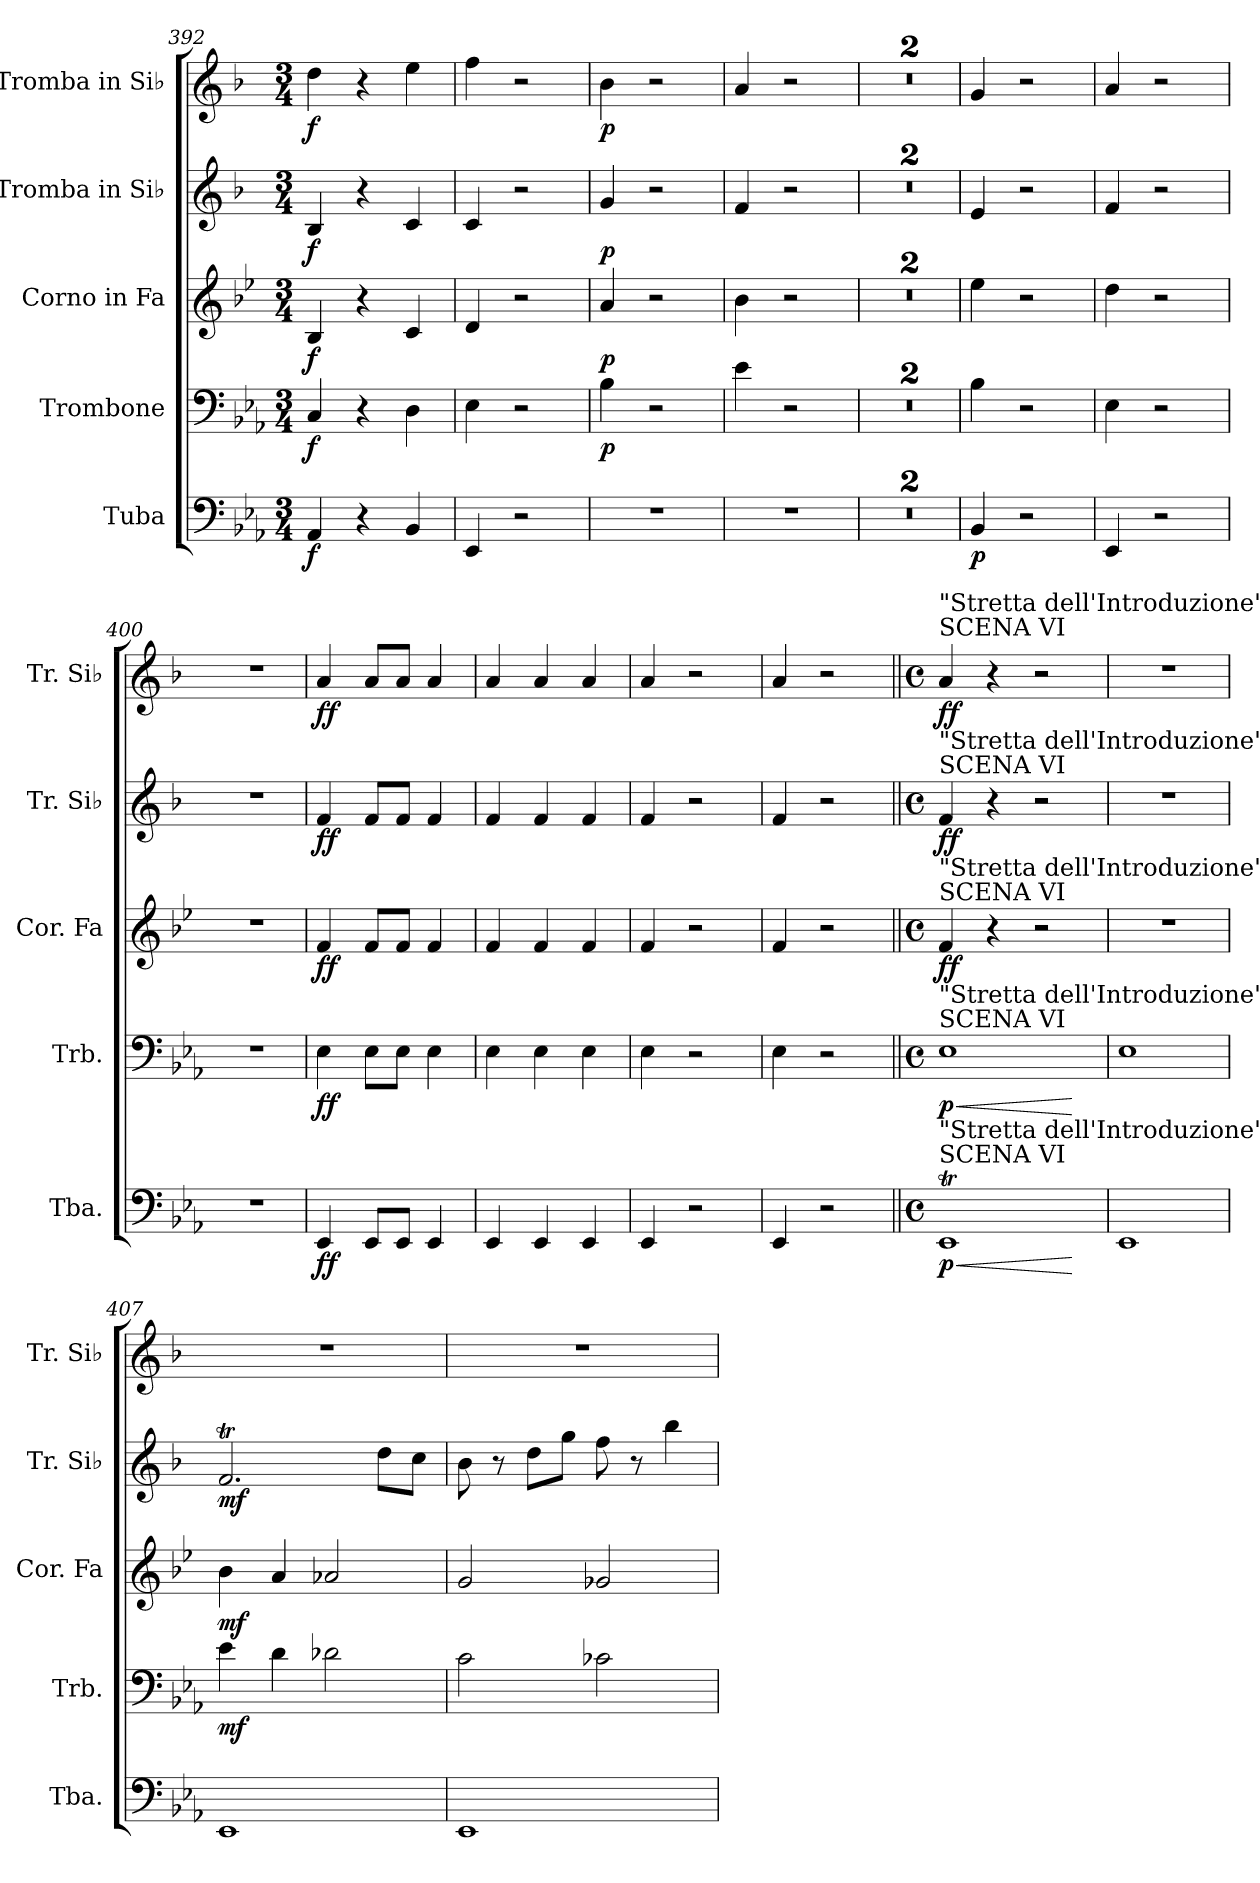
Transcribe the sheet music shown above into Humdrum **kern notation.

**kern	**dynam	**kern	**dynam	**kern	**dynam	**kern	**dynam	**kern	**dynam
*part5	*part5	*part4	*part4	*part3	*part3	*part2	*part2	*part1	*part1
*staff5	*staff5	*staff4	*staff4	*staff3	*staff3	*staff2	*staff2	*staff1	*staff1
*I"Tuba	*	*I"Trombone	*	*I"Corno in Fa	*	*I"Tromba in Si♭	*	*I"Tromba in Si♭	*
*I'Tba.	*	*I'Trb.	*	*I'Cor. Fa	*	*I'Tr. Si♭	*	*I'Tr. Si♭	*
*clefF4	*	*clefF4	*	*clefG2	*	*clefG2	*	*clefG2	*
*	*	*	*	*ITrd4c7	*	*ITrd1c2	*	*ITrd1c2	*
*k[b-e-a-]	*	*k[b-e-a-]	*	*k[b-e-a-]	*	*k[b-e-a-]	*	*k[b-e-a-]	*
*M3/4	*	*M3/4	*	*M3/4	*	*M3/4	*	*M3/4	*
=392	=392	=392	=392	=392	=392	=392	=392	=392	=392
!	!LO:DY:b	!	!LO:DY:b	!	!LO:DY:b	!	!LO:DY:b	!	!LO:DY:b
4AA-/	f	4C/	f	4E-/	f	4A-/	f	4cc\	f
4r	.	4r	.	4r	.	4r	.	4r	.
4BB-/	.	4D\	.	4F/	.	4B-/	.	4dd\	.
=393	=393	=393	=393	=393	=393	=393	=393	=393	=393
4EE-/	.	4E-\	.	4G/	.	4B-/	.	4ee-\	.
2r	.	2r	.	2r	.	2r	.	2r	.
!!LO:PB:g=z
=394	=394	=394	=394	=394	=394	=394	=394	=394	=394
!	!	!	!LO:DY:b	!	!LO:DY:b	!	!LO:DY:b	!	!LO:DY:b
2.r	.	4B-\	p	4d/	p	4f/	p	4a-\	p
.	.	2r	.	2r	.	2r	.	2r	.
=395	=395	=395	=395	=395	=395	=395	=395	=395	=395
2.r	.	4e-\	.	4e-\	.	4e-/	.	4g/	.
.	.	2r	.	2r	.	2r	.	2r	.
=396	=396	=396	=396	=396	=396	=396	=396	=396	=396
2.r	.	2.r	.	2.r	.	2.r	.	2.r	.
=397	=397	=397	=397	=397	=397	=397	=397	=397	=397
2.r	.	2.r	.	2.r	.	2.r	.	2.r	.
=398	=398	=398	=398	=398	=398	=398	=398	=398	=398
!	!LO:DY:b	!	!	!	!	!	!	!	!
4BB-/	p	4B-\	.	4a-\	.	4d/	.	4f/	.
2r	.	2r	.	2r	.	2r	.	2r	.
=399	=399	=399	=399	=399	=399	=399	=399	=399	=399
4EE-/	.	4E-\	.	4g\	.	4e-/	.	4g/	.
2r	.	2r	.	2r	.	2r	.	2r	.
=400	=400	=400	=400	=400	=400	=400	=400	=400	=400
2.r	.	2.r	.	2.r	.	2.r	.	2.r	.
=401	=401	=401	=401	=401	=401	=401	=401	=401	=401
!	!LO:DY:b	!	!LO:DY:b	!	!LO:DY:b	!	!LO:DY:b	!	!LO:DY:b
4EE-/	ff	4E-\	ff	4B-/	ff	4e-/	ff	4g/	ff
8EE-/L	.	8E-\L	.	8B-/L	.	8e-/L	.	8g/L	.
8EE-/J	.	8E-\J	.	8B-/J	.	8e-/J	.	8g/J	.
4EE-/	.	4E-\	.	4B-/	.	4e-/	.	4g/	.
=402	=402	=402	=402	=402	=402	=402	=402	=402	=402
4EE-/	.	4E-\	.	4B-/	.	4e-/	.	4g/	.
4EE-/	.	4E-\	.	4B-/	.	4e-/	.	4g/	.
4EE-/	.	4E-\	.	4B-/	.	4e-/	.	4g/	.
=403	=403	=403	=403	=403	=403	=403	=403	=403	=403
4EE-/	.	4E-\	.	4B-/	.	4e-/	.	4g/	.
2r	.	2r	.	2r	.	2r	.	2r	.
=404	=404	=404	=404	=404	=404	=404	=404	=404	=404
4EE-/	.	4E-\	.	4B-/	.	4e-/	.	4g/	.
2r	.	2r	.	2r	.	2r	.	2r	.
=405||	=405||	=405||	=405||	=405||	=405||	=405||	=405||	=405||	=405||
*M4/4	*	*M4/4	*	*M4/4	*	*M4/4	*	*M4/4	*
*met(c)	*	*met(c)	*	*met(c)	*	*met(c)	*	*met(c)	*
*	*	*	*	*	*	*	*	*MM158	*
!	!	!	!	!	!	!	!	!LO:TX:a:t=SCENA VI	!
!	!	!	!	!	!	!	!	!LO:TX:a:t="Stretta dell'Introduzione"	!
!	!	!	!	!	!	!LO:TX:a:t=SCENA VI	!	!	!
!	!	!	!	!	!	!LO:TX:a:t="Stretta dell'Introduzione"	!	!	!
!	!	!	!	!LO:TX:a:t=SCENA VI	!	!	!	!	!
!	!	!	!	!LO:TX:a:t="Stretta dell'Introduzione"	!	!	!	!	!
!	!	!LO:TX:a:t=SCENA VI	!	!	!	!	!	!	!
!	!	!LO:TX:a:t="Stretta dell'Introduzione"	!	!	!	!	!	!	!
!LO:TX:a:t=SCENA VI	!	!	!	!	!	!	!	!	!
!LO:TX:a:t="Stretta dell'Introduzione"	!	!	!	!	!	!	!	!	!
!	!LO:HP:b	!	!LO:HP:b	!	!	!	!	!	!
!	!LO:DY:n=1:b	!	!LO:DY:n=1:b	!	!LO:DY:b	!	!LO:DY:b	!	!LO:DY:b
1EE-T	< p	1E-	< p	4B-/	ff	4e-/	ff	4g/	ff
.	.	.	.	4r	.	4r	.	4r	.
.	.	.	.	2r	.	2r	.	2r	.
.	[	.	[	.	.	.	.	.	.
=406	=406	=406	=406	=406	=406	=406	=406	=406	=406
1EE-	.	1E-	.	1r	.	1r	.	1r	.
=407	=407	=407	=407	=407	=407	=407	=407	=407	=407
!	!	!	!LO:DY:b	!	!LO:DY:b	!	!LO:DY:b	!	!
1EE-	.	4e-\	mf	4e-\	mf	2.e-T/	mf	1r	.
.	.	4d\	.	4d/	.	.	.	.	.
.	.	2d-X\	.	2d-X/	.	.	.	.	.
.	.	.	.	.	.	8cc\L	.	.	.
.	.	.	.	.	.	8b-\J	.	.	.
!!LO:LB:g=z
=408	=408	=408	=408	=408	=408	=408	=408	=408	=408
1EE-	.	2c\	.	2c/	.	8a-\	.	1r	.
.	.	.	.	.	.	8r	.	.	.
.	.	.	.	.	.	8cc\L	.	.	.
.	.	.	.	.	.	8ff\J	.	.	.
.	.	2c-X\	.	2c-X/	.	8ee-\	.	.	.
.	.	.	.	.	.	8r	.	.	.
.	.	.	.	.	.	4aa-\	.	.	.
=	=	=	=	=	=	=	=	=	=
*-	*-	*-	*-	*-	*-	*-	*-	*-	*-
